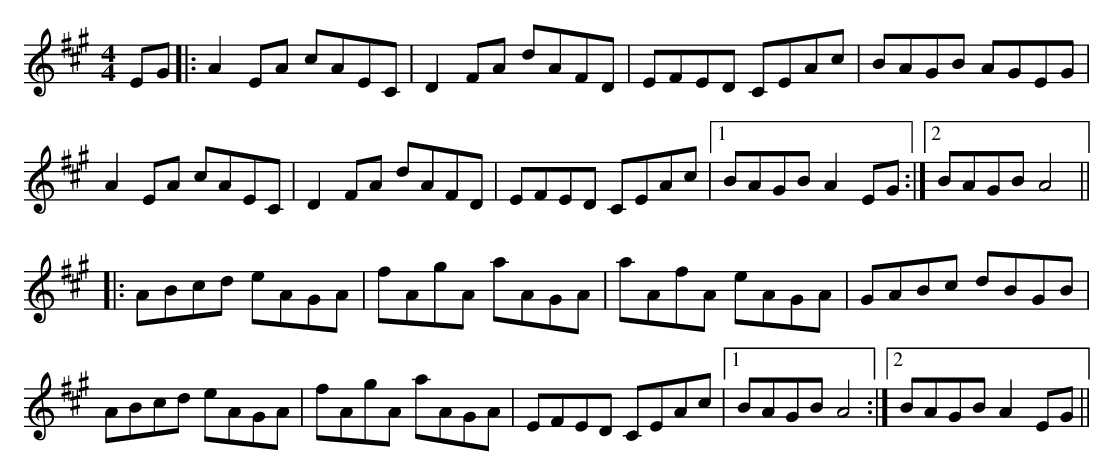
X:1
M:4/4
K:A
EG|:A2EA cAEC|D2FA dAFD|EFED CEAc|BAGB AGEG|
A2EA cAEC|D2FA dAFD|EFED CEAc|1 BAGB A2 EG:|2 BAGB A4||
|:ABcd eAGA|fAgA aAGA|aAfA eAGA|GABc dBGB|
ABcd eAGA|fAgA aAGA|EFED CEAc|1 BAGB A4:|2 BAGB A2 EG||
